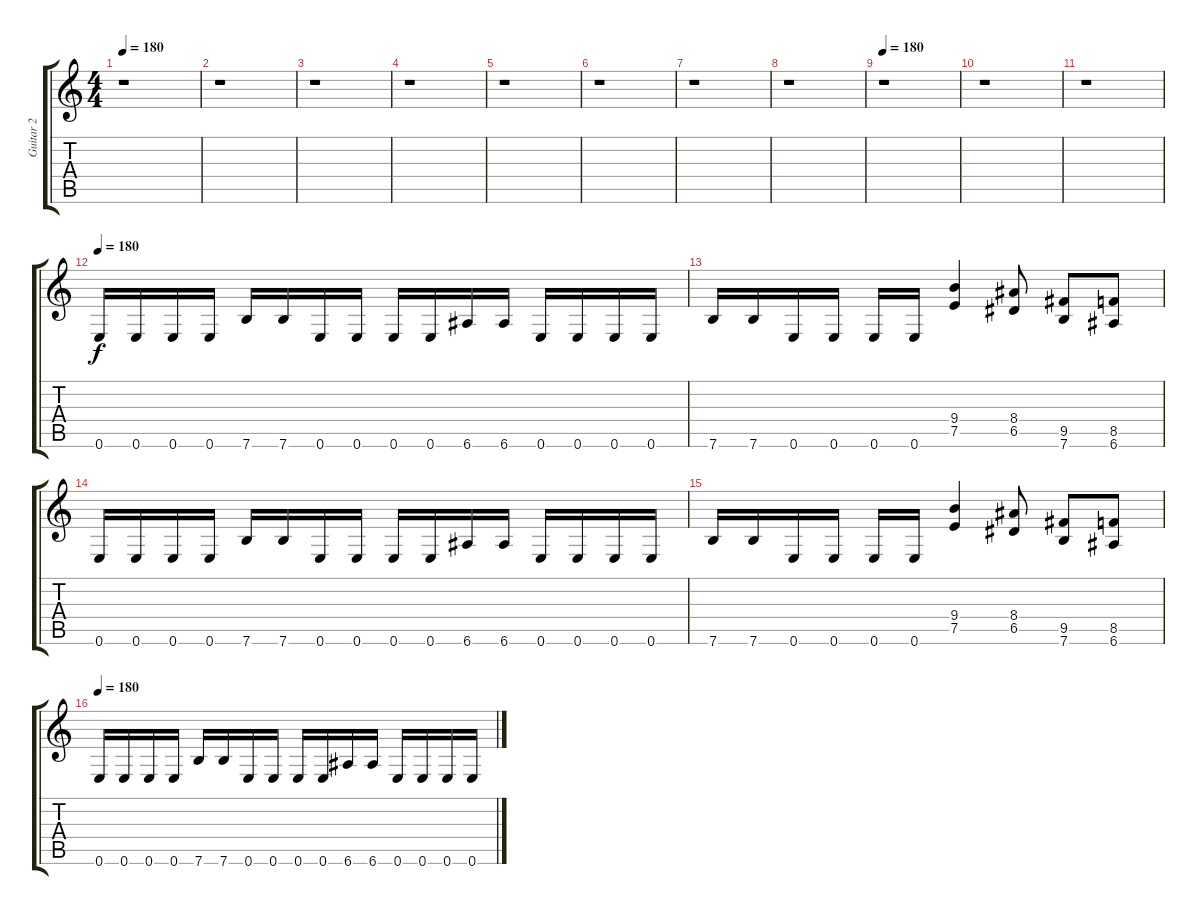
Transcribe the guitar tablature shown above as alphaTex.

\track ("Guitar 2" "Guitar 2") {instrument distortionguitar}
\staff {score tabs}
\tuning (E4 B3 G3 D3 A2 E2) {hide}
\ts (4 4)
\tempo 180
\clef g2
\ks c
r.1{dy f} |
r.1 |
r.1 |
r.1 |
r.1 |
r.1 |
r.1 |
r.1 |
\tempo 180
r.1 |
r.1 |
r.1 |
\tempo 180
0.6.16{instrument distortionguitar} 0.6.16 0.6.16 0.6.16 7.6.16 7.6.16 0.6.16 0.6.16 0.6.16 0.6.16 6.6.16 6.6.16 0.6.16 0.6.16 0.6.16 0.6.16 |
7.6.16 7.6.16 0.6.16 0.6.16 0.6.16 0.6.16 (9.4 7.5).4 (8.4 6.5).8 (9.5 7.6).8 (8.5 6.6).8 |
0.6.16 0.6.16 0.6.16 0.6.16 7.6.16 7.6.16 0.6.16 0.6.16 0.6.16 0.6.16 6.6.16 6.6.16 0.6.16 0.6.16 0.6.16 0.6.16 |
7.6.16 7.6.16 0.6.16 0.6.16 0.6.16 0.6.16 (9.4 7.5).4 (8.4 6.5).8 (9.5 7.6).8 (8.5 6.6).8 |
\tempo 180
0.6.16{instrument distortionguitar} 0.6.16 0.6.16 0.6.16 7.6.16 7.6.16 0.6.16 0.6.16 0.6.16 0.6.16 6.6.16 6.6.16 0.6.16 0.6.16 0.6.16 0.6.16
